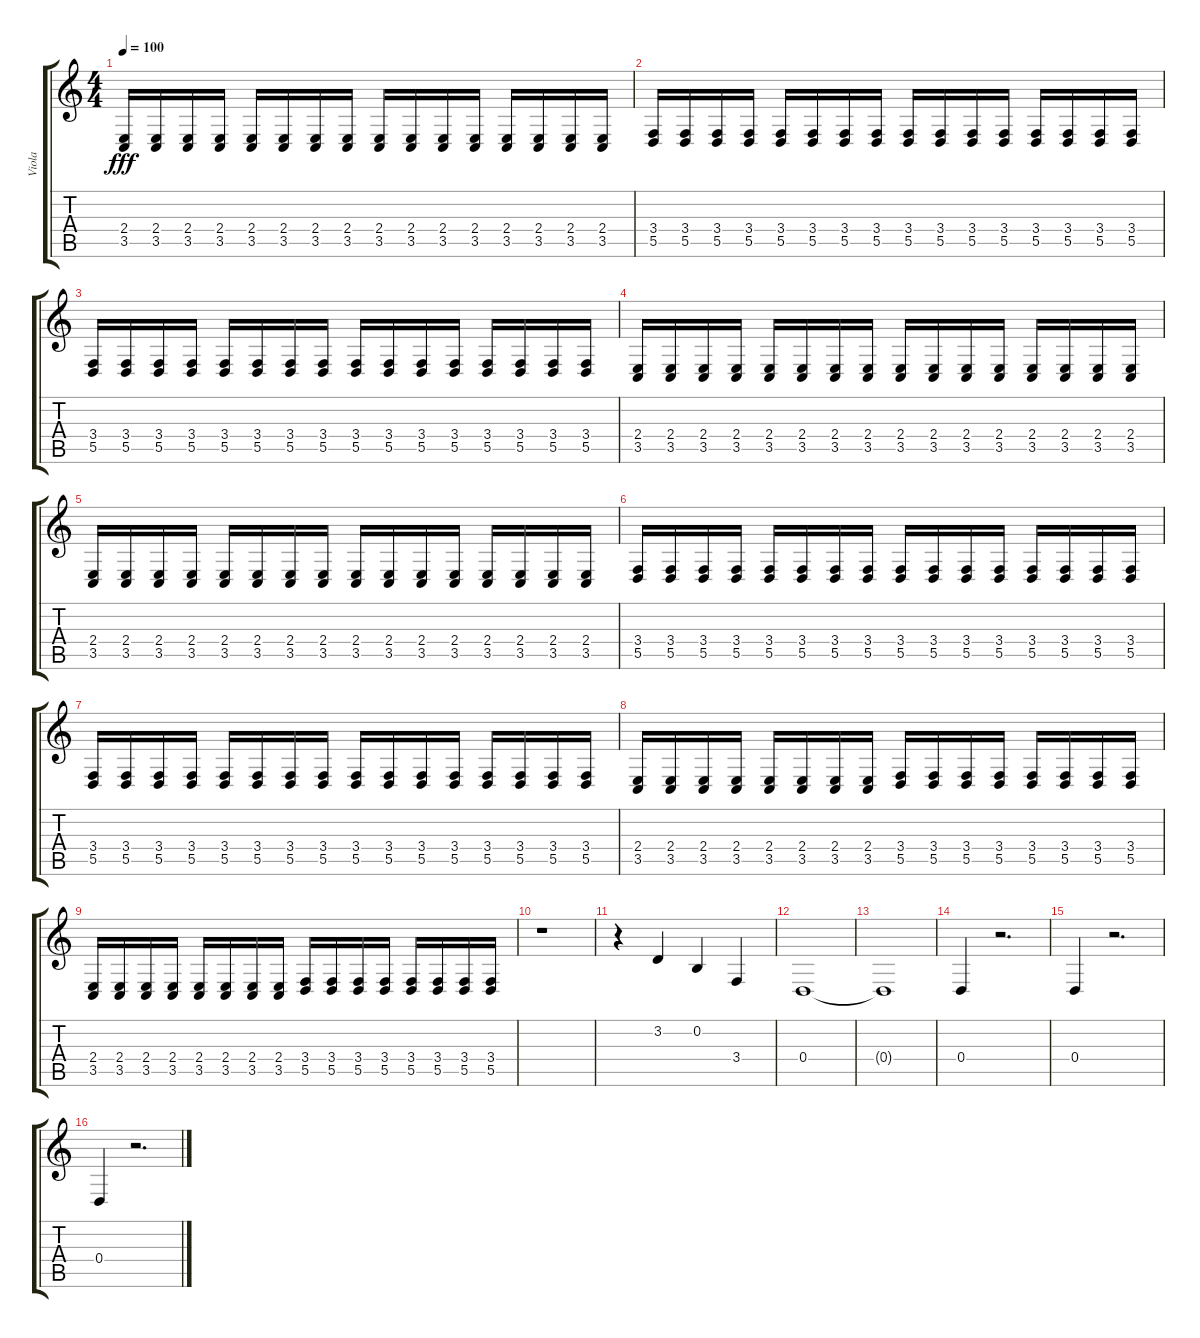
\track ("Viola" "Viola") {instrument stringensemble1}
\staff {score tabs}
\tuning (E4 B3 G3 D3 A2 E2) {hide}
\ts (4 4)
\tempo 100
\clef g2
\ks c
(2.4 3.5).16{dy fff} (2.4 3.5).16 (2.4 3.5).16 (2.4 3.5).16 (2.4 3.5).16 (2.4 3.5).16 (2.4 3.5).16 (2.4 3.5).16 (2.4 3.5).16 (2.4 3.5).16 (2.4 3.5).16 (2.4 3.5).16 (2.4 3.5).16 (2.4 3.5).16 (2.4 3.5).16 (2.4 3.5).16 |
(3.4 5.5).16 (3.4 5.5).16 (3.4 5.5).16 (3.4 5.5).16 (3.4 5.5).16 (3.4 5.5).16 (3.4 5.5).16 (3.4 5.5).16 (3.4 5.5).16 (3.4 5.5).16 (3.4 5.5).16 (3.4 5.5).16 (3.4 5.5).16 (3.4 5.5).16 (3.4 5.5).16 (3.4 5.5).16 |
(3.4 5.5).16 (3.4 5.5).16 (3.4 5.5).16 (3.4 5.5).16 (3.4 5.5).16 (3.4 5.5).16 (3.4 5.5).16 (3.4 5.5).16 (3.4 5.5).16 (3.4 5.5).16 (3.4 5.5).16 (3.4 5.5).16 (3.4 5.5).16 (3.4 5.5).16 (3.4 5.5).16 (3.4 5.5).16 |
(2.4 3.5).16 (2.4 3.5).16 (2.4 3.5).16 (2.4 3.5).16 (2.4 3.5).16 (2.4 3.5).16 (2.4 3.5).16 (2.4 3.5).16 (2.4 3.5).16 (2.4 3.5).16 (2.4 3.5).16 (2.4 3.5).16 (2.4 3.5).16 (2.4 3.5).16 (2.4 3.5).16 (2.4 3.5).16 |
(2.4 3.5).16 (2.4 3.5).16 (2.4 3.5).16 (2.4 3.5).16 (2.4 3.5).16 (2.4 3.5).16 (2.4 3.5).16 (2.4 3.5).16 (2.4 3.5).16 (2.4 3.5).16 (2.4 3.5).16 (2.4 3.5).16 (2.4 3.5).16 (2.4 3.5).16 (2.4 3.5).16 (2.4 3.5).16 |
(3.4 5.5).16 (3.4 5.5).16 (3.4 5.5).16 (3.4 5.5).16 (3.4 5.5).16 (3.4 5.5).16 (3.4 5.5).16 (3.4 5.5).16 (3.4 5.5).16 (3.4 5.5).16 (3.4 5.5).16 (3.4 5.5).16 (3.4 5.5).16 (3.4 5.5).16 (3.4 5.5).16 (3.4 5.5).16 |
(3.4 5.5).16 (3.4 5.5).16 (3.4 5.5).16 (3.4 5.5).16 (3.4 5.5).16 (3.4 5.5).16 (3.4 5.5).16 (3.4 5.5).16 (3.4 5.5).16 (3.4 5.5).16 (3.4 5.5).16 (3.4 5.5).16 (3.4 5.5).16 (3.4 5.5).16 (3.4 5.5).16 (3.4 5.5).16 |
(2.4 3.5).16 (2.4 3.5).16 (2.4 3.5).16 (2.4 3.5).16 (2.4 3.5).16 (2.4 3.5).16 (2.4 3.5).16 (2.4 3.5).16 (3.4 5.5).16 (3.4 5.5).16 (3.4 5.5).16 (3.4 5.5).16 (3.4 5.5).16 (3.4 5.5).16 (3.4 5.5).16 (3.4 5.5).16 |
(2.4 3.5).16 (2.4 3.5).16 (2.4 3.5).16 (2.4 3.5).16 (2.4 3.5).16 (2.4 3.5).16 (2.4 3.5).16 (2.4 3.5).16 (3.4 5.5).16 (3.4 5.5).16 (3.4 5.5).16 (3.4 5.5).16 (3.4 5.5).16 (3.4 5.5).16 (3.4 5.5).16 (3.4 5.5).16 |
r.1 |
r.4 3.2.4 0.2.4 3.4.4 |
0.4.1 |
0.4{t}.1 |
0.4.4 r.2{d} |
0.4.4 r.2{d} |
0.4.4 r.2{d}
